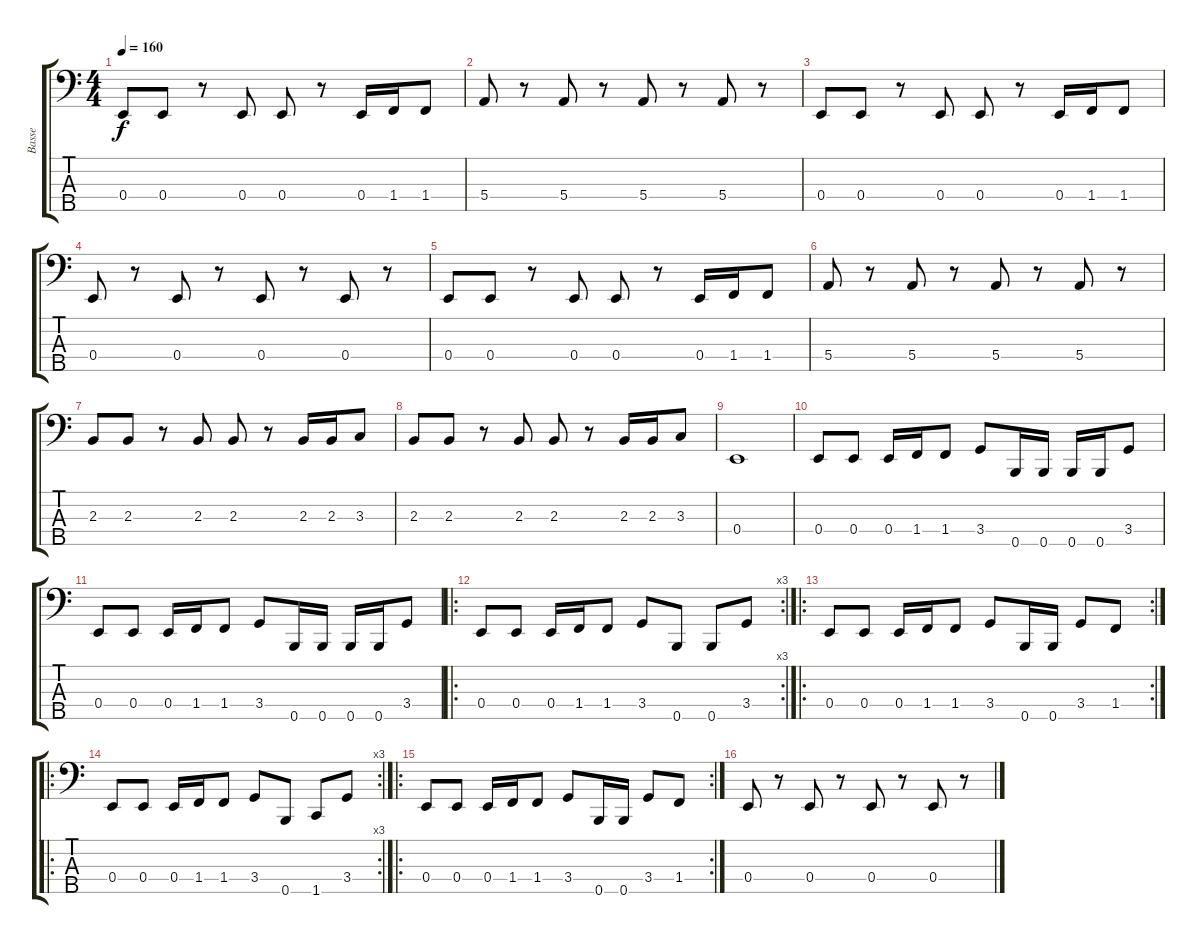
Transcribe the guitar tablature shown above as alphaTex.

\track ("Basse" "Basse") {instrument electricbassfinger}
\staff {score tabs}
\tuning (G2 D2 A1 E1 B0) {hide}
\ts (4 4)
\tempo 160
\clef f4
\ks c
0.4.8{dy f} 0.4.8 r.8 0.4.8 0.4.8 r.8 0.4.16 1.4.16 1.4.8 |
5.4.8 r.8 5.4.8 r.8 5.4.8 r.8 5.4.8 r.8 |
0.4.8 0.4.8 r.8 0.4.8 0.4.8 r.8 0.4.16 1.4.16 1.4.8 |
0.4.8 r.8 0.4.8 r.8 0.4.8 r.8 0.4.8 r.8 |
0.4.8 0.4.8 r.8 0.4.8 0.4.8 r.8 0.4.16 1.4.16 1.4.8 |
5.4.8 r.8 5.4.8 r.8 5.4.8 r.8 5.4.8 r.8 |
2.3.8 2.3.8 r.8 2.3.8 2.3.8 r.8 2.3.16 2.3.16 3.3.8 |
2.3.8 2.3.8 r.8 2.3.8 2.3.8 r.8 2.3.16 2.3.16 3.3.8 |
0.4.1 |
0.4.8 0.4.8 0.4.16 1.4.16 1.4.8 3.4.8 0.5.16 0.5.16 0.5.16 0.5.16 3.4.8 |
0.4.8 0.4.8 0.4.16 1.4.16 1.4.8 3.4.8 0.5.16 0.5.16 0.5.16 0.5.16 3.4.8 |
\ro
\rc 3
0.4.8 0.4.8 0.4.16 1.4.16 1.4.8 3.4.8 0.5.8 0.5.8 3.4.8 |
\ro
\rc 2
0.4.8 0.4.8 0.4.16 1.4.16 1.4.8 3.4.8 0.5.16 0.5.16 3.4.8 1.4.8 |
\ro
\rc 3
0.4.8 0.4.8 0.4.16 1.4.16 1.4.8 3.4.8 0.5.8 1.5.8 3.4.8 |
\ro
\rc 2
0.4.8 0.4.8 0.4.16 1.4.16 1.4.8 3.4.8 0.5.16 0.5.16 3.4.8 1.4.8 |
0.4.8 r.8 0.4.8 r.8 0.4.8 r.8 0.4.8 r.8
